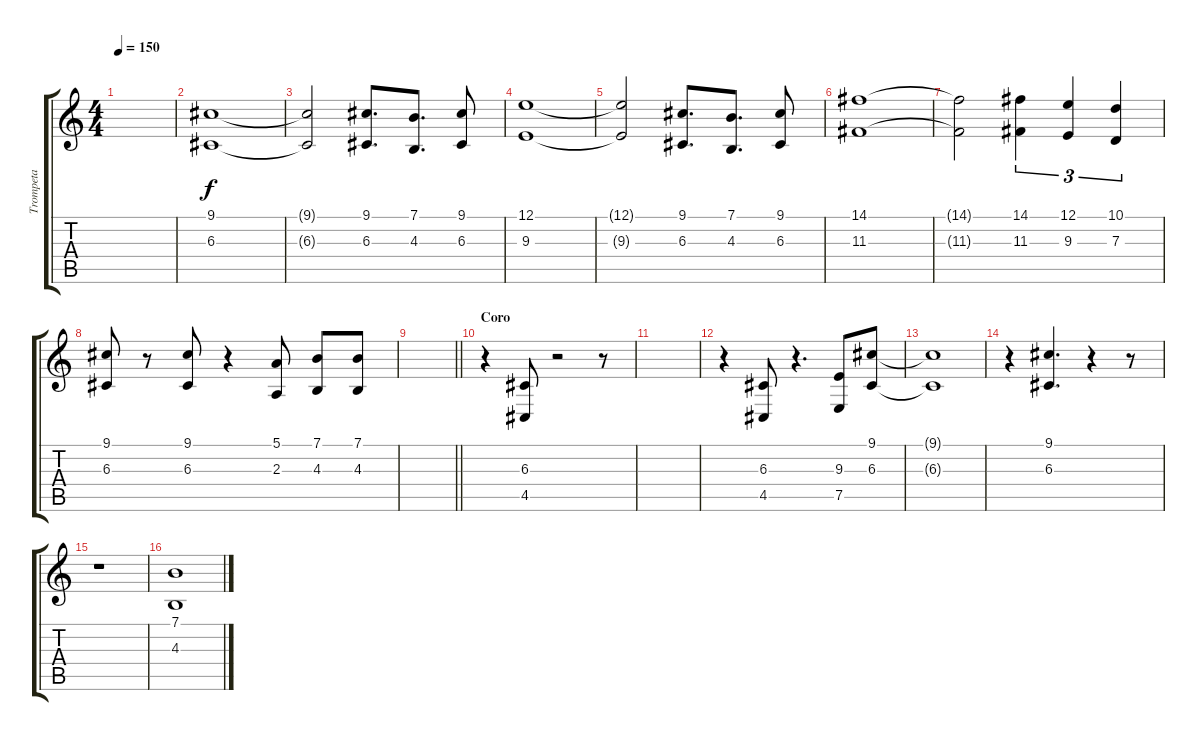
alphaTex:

\track ("Trompeta" "Trompeta") {instrument trumpet}
\staff {score tabs}
\tuning (E4 B3 G3 D3 A2 E2) {hide}
\ts (4 4)
\tempo 150
\clef g2
\ks c
|
(9.1 6.3).1 |
(9.1{t} 6.3{t}).2 (9.1 6.3).8{d} (7.1 4.3).8{d} (9.1 6.3).8 |
(12.1 9.3).1 |
(12.1{t} 9.3{t}).2 (9.1 6.3).8{d} (7.1 4.3).8{d} (9.1 6.3).8 |
(14.1 11.3).1 |
(14.1{t} 11.3{t}).2 (14.1 11.3).4{tu (3 2)} (12.1 9.3).4{tu (3 2)} (10.1 7.3).4{tu (3 2)} |
(9.1 6.3).8 r.8 (9.1 6.3).8 r.4 (5.1 2.3).8 (7.1 4.3).8 (7.1 4.3).8 |
\barLineRight lightlight
|
\section ("" "Coro")
r.4 (6.3 4.5).8 r.2 r.8 |
|
r.4 (6.3 4.5).8 r.4{d} (9.3 7.5).8 (9.1 6.3).8 |
(9.1{t} 6.3{t}).1 |
r.4 (9.1 6.3).4{d} r.4 r.8 |
r.1 |
(7.1 4.3).1
